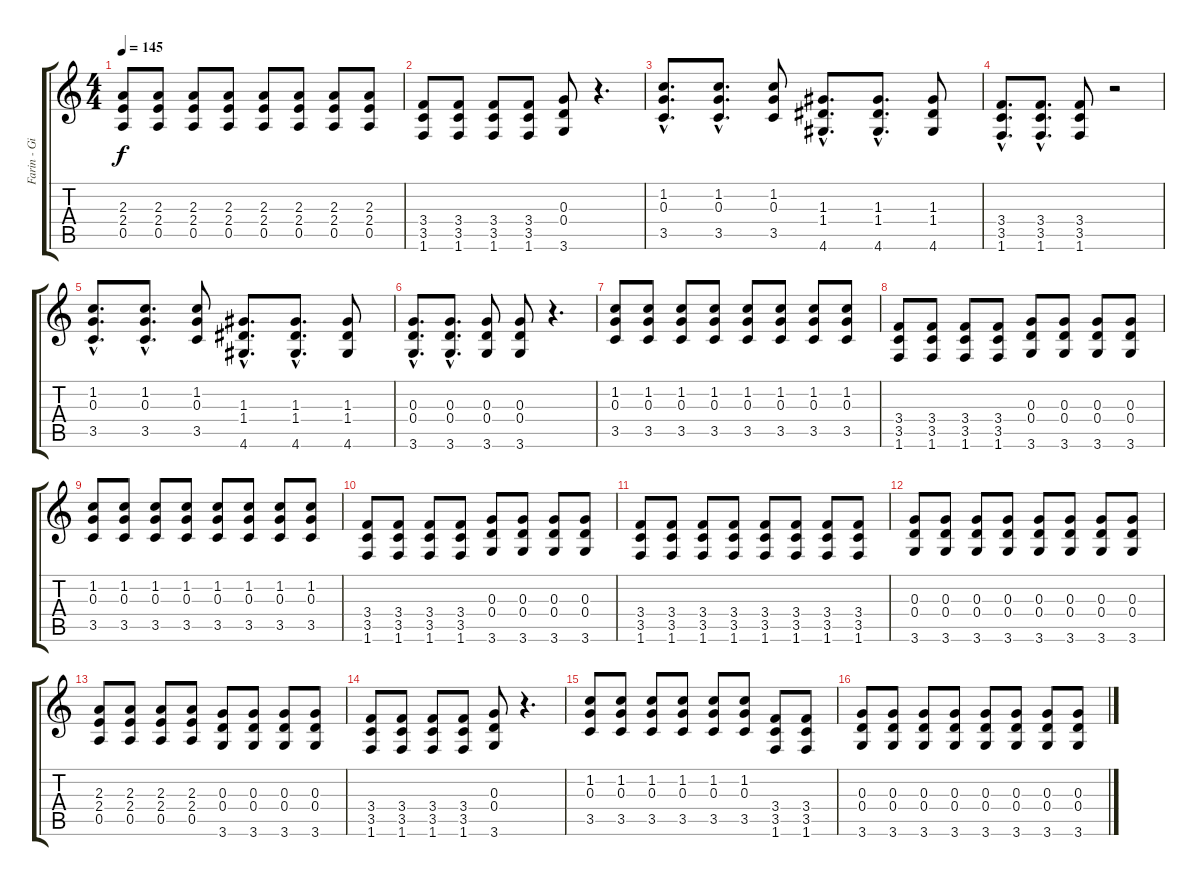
\track ("Farin - Gitarre" "Farin - Gi") {instrument distortionguitar}
\staff {score tabs}
\tuning (E4 B3 G3 D3 A2 E2) {hide}
\ts (4 4)
\tempo 145
\clef g2
\ks c
(2.3 2.4 0.5).8{dy f} (2.3 2.4 0.5).8 (2.3 2.4 0.5).8 (2.3 2.4 0.5).8 (2.3 2.4 0.5).8 (2.3 2.4 0.5).8 (2.3 2.4 0.5).8 (2.3 2.4 0.5).8 |
(3.4 3.5 1.6).8 (3.4 3.5 1.6).8 (3.4 3.5 1.6).8 (3.4 3.5 1.6).8 (0.3 0.4 3.6).8 r.4{d} |
(1.2{hac} 0.3{hac} 3.5{hac}).8{d} (1.2{hac} 0.3{hac} 3.5{hac}).8{d} (1.2 0.3 3.5).8 (1.3{hac} 1.4{hac} 4.6{hac}).8{d} (1.3{hac} 1.4{hac} 4.6{hac}).8{d} (1.3 1.4 4.6).8 |
(3.4{hac} 3.5{hac} 1.6{hac}).8{d} (3.4{hac} 3.5{hac} 1.6{hac}).8{d} (3.4 3.5 1.6).8 r.2 |
(1.2{hac} 0.3{hac} 3.5{hac}).8{d} (1.2{hac} 0.3{hac} 3.5{hac}).8{d} (1.2 0.3 3.5).8 (1.3{hac} 1.4{hac} 4.6{hac}).8{d} (1.3{hac} 1.4{hac} 4.6{hac}).8{d} (1.3 1.4 4.6).8 |
(0.3{hac} 0.4{hac} 3.6{hac}).8{d} (0.3{hac} 0.4{hac} 3.6{hac}).8{d} (0.3 0.4 3.6).8 (0.3 0.4 3.6).8 r.4{d} |
(1.2 0.3 3.5).8 (1.2 0.3 3.5).8 (1.2 0.3 3.5).8 (1.2 0.3 3.5).8 (1.2 0.3 3.5).8 (1.2 0.3 3.5).8 (1.2 0.3 3.5).8 (1.2 0.3 3.5).8 |
(3.4 3.5 1.6).8 (3.4 3.5 1.6).8 (3.4 3.5 1.6).8 (3.4 3.5 1.6).8 (0.3 0.4 3.6).8 (0.3 0.4 3.6).8 (0.3 0.4 3.6).8 (0.3 0.4 3.6).8 |
(1.2 0.3 3.5).8 (1.2 0.3 3.5).8 (1.2 0.3 3.5).8 (1.2 0.3 3.5).8 (1.2 0.3 3.5).8 (1.2 0.3 3.5).8 (1.2 0.3 3.5).8 (1.2 0.3 3.5).8 |
(3.4 3.5 1.6).8 (3.4 3.5 1.6).8 (3.4 3.5 1.6).8 (3.4 3.5 1.6).8 (0.3 0.4 3.6).8 (0.3 0.4 3.6).8 (0.3 0.4 3.6).8 (0.3 0.4 3.6).8 |
(3.4 3.5 1.6).8 (3.4 3.5 1.6).8 (3.4 3.5 1.6).8 (3.4 3.5 1.6).8 (3.4 3.5 1.6).8 (3.4 3.5 1.6).8 (3.4 3.5 1.6).8 (3.4 3.5 1.6).8 |
(0.3 0.4 3.6).8 (0.3 0.4 3.6).8 (0.3 0.4 3.6).8 (0.3 0.4 3.6).8 (0.3 0.4 3.6).8 (0.3 0.4 3.6).8 (0.3 0.4 3.6).8 (0.3 0.4 3.6).8 |
(2.3 2.4 0.5).8 (2.3 2.4 0.5).8 (2.3 2.4 0.5).8 (2.3 2.4 0.5).8 (0.3 0.4 3.6).8 (0.3 0.4 3.6).8 (0.3 0.4 3.6).8 (0.3 0.4 3.6).8 |
(3.4 3.5 1.6).8 (3.4 3.5 1.6).8 (3.4 3.5 1.6).8 (3.4 3.5 1.6).8 (0.3 0.4 3.6).8 r.4{d} |
(1.2 0.3 3.5).8 (1.2 0.3 3.5).8 (1.2 0.3 3.5).8 (1.2 0.3 3.5).8 (1.2 0.3 3.5).8 (1.2 0.3 3.5).8 (3.4 3.5 1.6).8 (3.4 3.5 1.6).8 |
(0.3 0.4 3.6).8 (0.3 0.4 3.6).8 (0.3 0.4 3.6).8 (0.3 0.4 3.6).8 (0.3 0.4 3.6).8 (0.3 0.4 3.6).8 (0.3 0.4 3.6).8 (0.3 0.4 3.6).8
